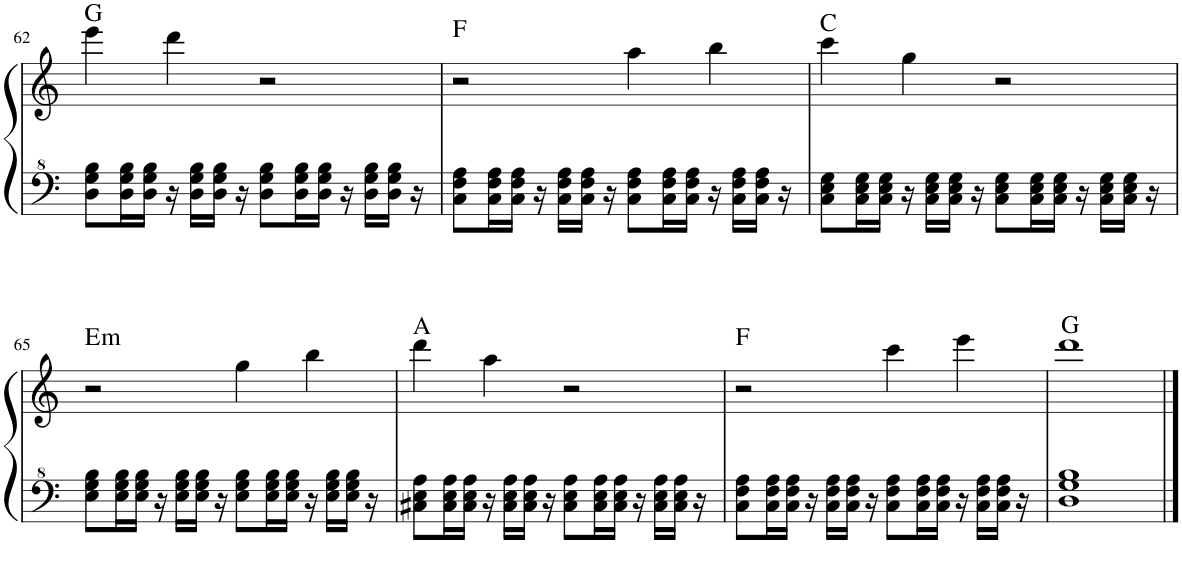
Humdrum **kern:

**kern	**kern	**harte
*part1	*part1	*part1
*staff2	*staff1	*
*I"Piano	*	*
*I'Pno.	*	*
!!LO:PB:g=z
*clefF^4	*clefG2	*
*k[]	*k[]	*
*M4/4	*M4/4	*
=62	=62	=62
8d\ 8g\ 8b\L	4eee\	G:maj
16d\ 16g\ 16b\L	.	.
16d\ 16g\ 16b\JJ	.	.
16r	4ddd\	.
16d\ 16g\ 16b\LL	.	.
16d\ 16g\ 16b\JJ	.	.
16r	.	.
8d\ 8g\ 8b\L	2r	.
16d\ 16g\ 16b\L	.	.
16d\ 16g\ 16b\JJ	.	.
16r	.	.
16d\ 16g\ 16b\LL	.	.
16d\ 16g\ 16b\JJ	.	.
16r	.	.
=63	=63	=63
8c\ 8f\ 8a\L	2r	F:maj
16c\ 16f\ 16a\L	.	.
16c\ 16f\ 16a\JJ	.	.
16r	.	.
16c\ 16f\ 16a\LL	.	.
16c\ 16f\ 16a\JJ	.	.
16r	.	.
8c\ 8f\ 8a\L	4aa\	.
16c\ 16f\ 16a\L	.	.
16c\ 16f\ 16a\JJ	.	.
16r	4bb\	.
16c\ 16f\ 16a\LL	.	.
16c\ 16f\ 16a\JJ	.	.
16r	.	.
=64	=64	=64
8c\ 8e\ 8g\L	4ccc\	C:maj
16c\ 16e\ 16g\L	.	.
16c\ 16e\ 16g\JJ	.	.
16r	4gg\	.
16c\ 16e\ 16g\LL	.	.
16c\ 16e\ 16g\JJ	.	.
16r	.	.
8c\ 8e\ 8g\L	2r	.
16c\ 16e\ 16g\L	.	.
16c\ 16e\ 16g\JJ	.	.
16r	.	.
16c\ 16e\ 16g\LL	.	.
16c\ 16e\ 16g\JJ	.	.
16r	.	.
!!LO:LB:g=z
=65	=65	=65
!	!	!LO:H:kt=m
8e\ 8g\ 8b\L	2r	E:min
16e\ 16g\ 16b\L	.	.
16e\ 16g\ 16b\JJ	.	.
16r	.	.
16e\ 16g\ 16b\LL	.	.
16e\ 16g\ 16b\JJ	.	.
16r	.	.
8e\ 8g\ 8b\L	4gg\	.
16e\ 16g\ 16b\L	.	.
16e\ 16g\ 16b\JJ	.	.
16r	4bb\	.
16e\ 16g\ 16b\LL	.	.
16e\ 16g\ 16b\JJ	.	.
16r	.	.
=66	=66	=66
8c#X\ 8e\ 8a\L	4ddd\	A:maj
16c#\ 16e\ 16a\L	.	.
16c#\ 16e\ 16a\JJ	.	.
16r	4aa\	.
16c#\ 16e\ 16a\LL	.	.
16c#\ 16e\ 16a\JJ	.	.
16r	.	.
8c#\ 8e\ 8a\L	2r	.
16c#\ 16e\ 16a\L	.	.
16c#\ 16e\ 16a\JJ	.	.
16r	.	.
16c#\ 16e\ 16a\LL	.	.
16c#\ 16e\ 16a\JJ	.	.
16r	.	.
=67	=67	=67
8c\ 8f\ 8a\L	2r	F:maj
16c\ 16f\ 16a\L	.	.
16c\ 16f\ 16a\JJ	.	.
16r	.	.
16c\ 16f\ 16a\LL	.	.
16c\ 16f\ 16a\JJ	.	.
16r	.	.
8c\ 8f\ 8a\L	4ccc\	.
16c\ 16f\ 16a\L	.	.
16c\ 16f\ 16a\JJ	.	.
16r	4eee\	.
16c\ 16f\ 16a\LL	.	.
16c\ 16f\ 16a\JJ	.	.
16r	.	.
=68	=68	=68
1d 1g 1b	1ddd	G:maj
==	==	==
*-	*-	*-
